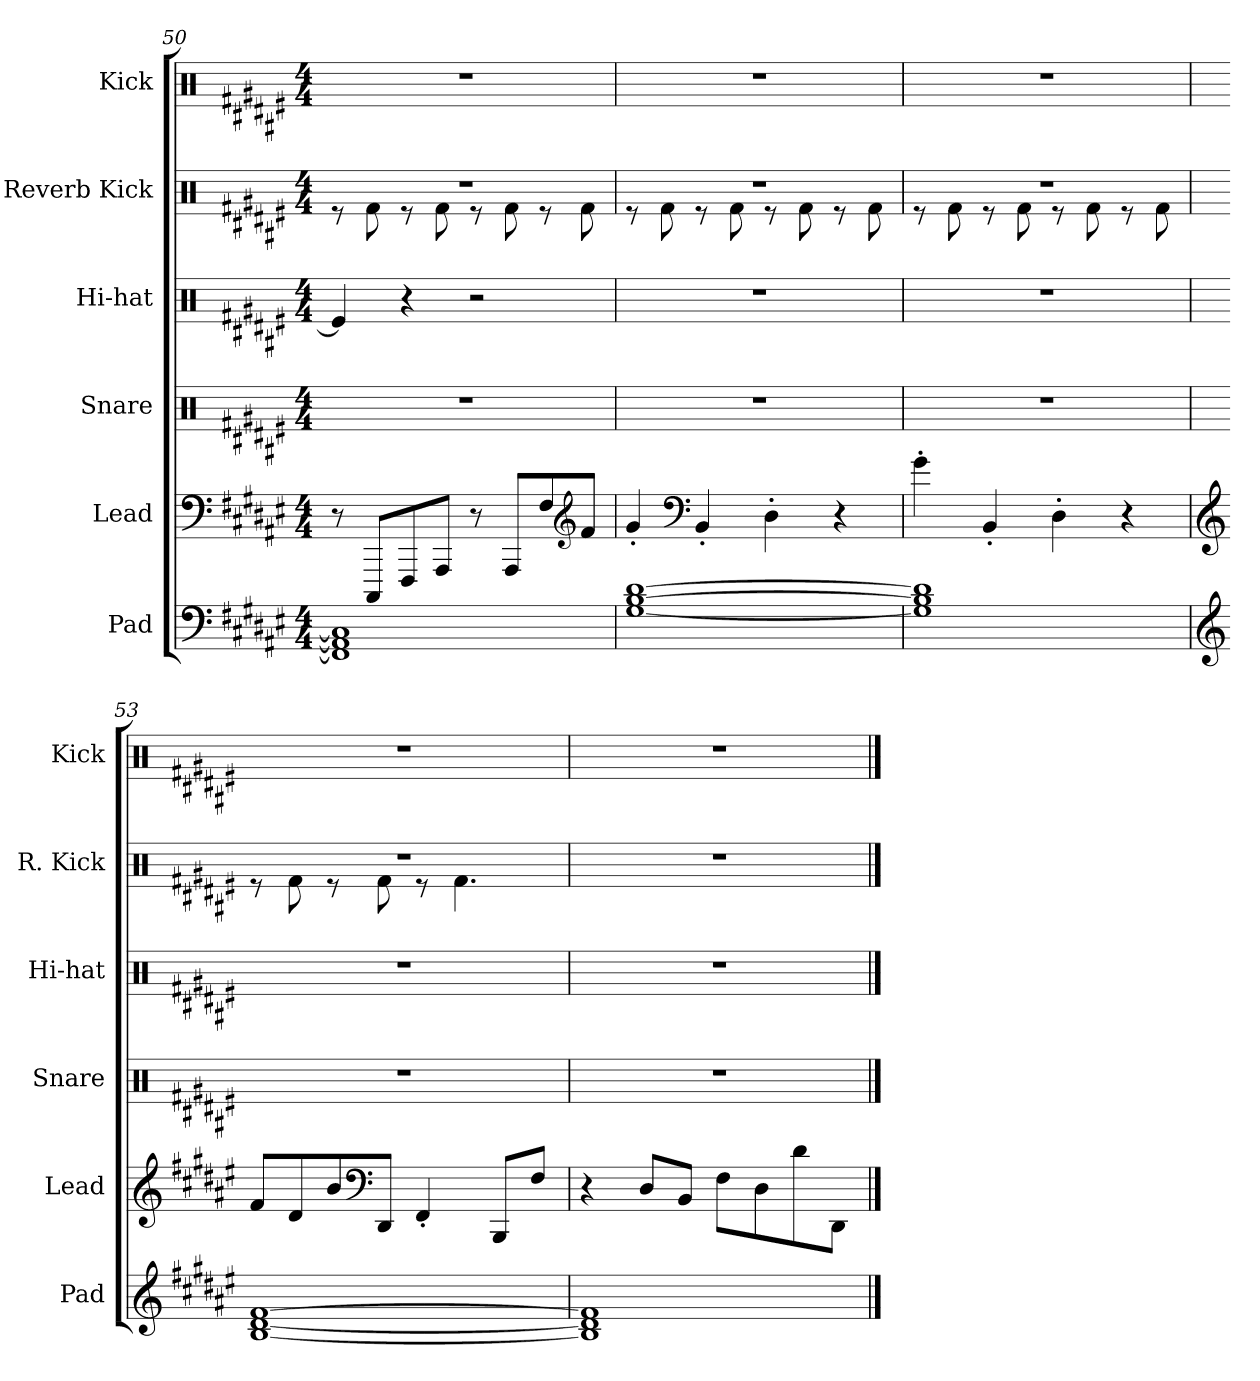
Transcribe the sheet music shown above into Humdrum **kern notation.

**kern	**kern	**kern	**kern	**kern	**kern
*part6	*part5	*part4	*part3	*part2	*part1
*staff6	*staff5	*staff4	*staff3	*staff2	*staff1
*I"Pad	*I"Lead	*I"Snare	*I"Hi-hat	*I"Reverb Kick	*I"Kick
*I'Pad	*I'Lead	*I'Snare	*I'Hi-hat	*I'R. Kick	*I'Kick
*clefF4	*clefF4	*clefX	*clefX	*clefX	*clefX
*k[f#c#g#d#a#e#]	*k[f#c#g#d#a#e#]	*k[f#c#g#d#a#e#]	*k[f#c#g#d#a#e#]	*k[f#c#g#d#a#e#]	*k[f#c#g#d#a#e#]
*M4/4	*M4/4	*M4/4	*M4/4	*M4/4	*M4/4
=50	=50	=50	=50	=50	=50
*	*	*	*	*^	*
1FF#] 1AA#] 1C#]	8r	1r	4Re/]	1r	8r	1r
.	8CCC#/L	.	.	.	8Rf\	.
.	8FFF#/	.	4r	.	8r	.
.	8AAA#/J	.	.	.	8Rf\	.
.	8r	.	2r	.	8r	.
.	8AAA#/L	.	.	.	8Rf\	.
.	8F#/	.	.	.	8r	.
*	*clefG2	*	*	*	*	*
.	8f#/J	.	.	.	8Rf\	.
!!LO:PB:g=z
=51	=51	=51	=51	=51	=51	=51
[1G# [1B [1d#	4g#'/	1r	1r	1r	8r	1r
.	.	.	.	.	8Rf\	.
*	*clefF4	*	*	*	*	*
.	4BB'/	.	.	.	8r	.
.	.	.	.	.	8Rf\	.
.	4D#'\	.	.	.	8r	.
.	.	.	.	.	8Rf\	.
.	4r	.	.	.	8r	.
.	.	.	.	.	8Rf\	.
=52	=52	=52	=52	=52	=52	=52
1G#] 1B] 1d#]	4g#'\	1r	1r	1r	8r	1r
.	.	.	.	.	8Rf\	.
.	4BB'/	.	.	.	8r	.
.	.	.	.	.	8Rf\	.
.	4D#'\	.	.	.	8r	.
.	.	.	.	.	8Rf\	.
.	4r	.	.	.	8r	.
.	.	.	.	.	8Rf\	.
=53	=53	=53	=53	=53	=53	=53
*clefG2	*clefG2	*	*	*	*	*
[1B [1d# [1f#	8f#/L	1r	1r	1r	8r	1r
.	8d#/	.	.	.	8Rf\	.
.	8b/	.	.	.	8r	.
*	*clefF4	*	*	*	*	*
.	8DD#/J	.	.	.	8Rf\	.
.	4FF#'/	.	.	.	8r	.
.	.	.	.	.	4.Rf\	.
.	8BBB/L	.	.	.	.	.
.	8F#/J	.	.	.	.	.
*	*	*	*	*v	*v	*
=54	=54	=54	=54	=54	=54
1B] 1d#] 1f#]	4r	1r	1r	1r	1r
.	8D#/L	.	.	.	.
.	8BB/J	.	.	.	.
.	8F#\L	.	.	.	.
.	8D#\	.	.	.	.
.	8d#\	.	.	.	.
.	8DD#\J	.	.	.	.
==	==	==	==	==	==
*-	*-	*-	*-	*-	*-
